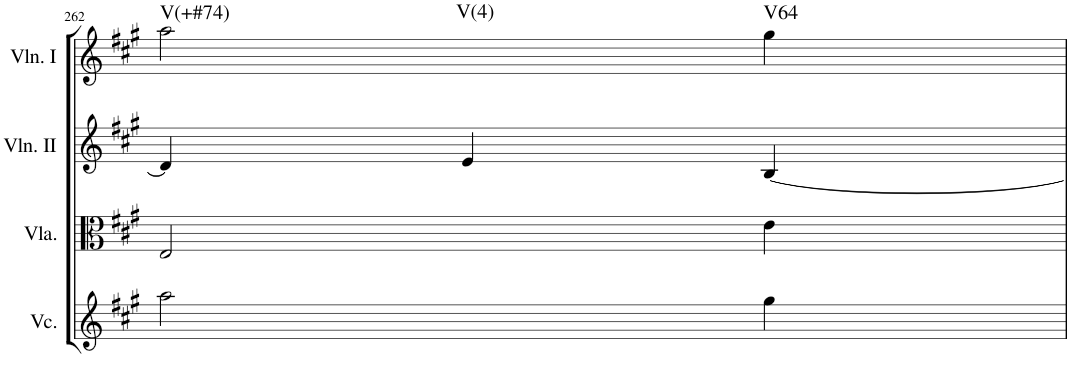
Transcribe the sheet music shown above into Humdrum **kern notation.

**kern	**kern	**kern	**kern	**harte
*part4	*part3	*part2	*part1	*part1
*staff4	*staff3	*staff2	*staff1	*
*I"Violoncello	*I"Viola	*I"Violin II	*I"Violin I	*
*I'Vc.	*I'Vla.	*I'Vln. II	*I'Vln. I	*
!!LO:PB:g=z
*clefG2	*clefC3	*clefG2	*clefG2	*
*k[f#c#g#]	*k[f#c#g#]	*k[f#c#g#]	*k[f#c#g#]	*
*M3/4	*M3/4	*M3/4	*M3/4	*
=262	=262	=262	=262	=262
!	!	!	!	!LO:H:n=1:kt=V(+#74)
!	!	!	!	!LO:H:n=2:kt=V(4)
2aa\	2E/	4d#/]	2aa\	N N
.	.	4e/	.	.
!	!	!	!	!LO:H:kt=V64
4gg#\	4e\	[4B/	4gg#\	N
=	=	=	=	=
*-	*-	*-	*-	*-
